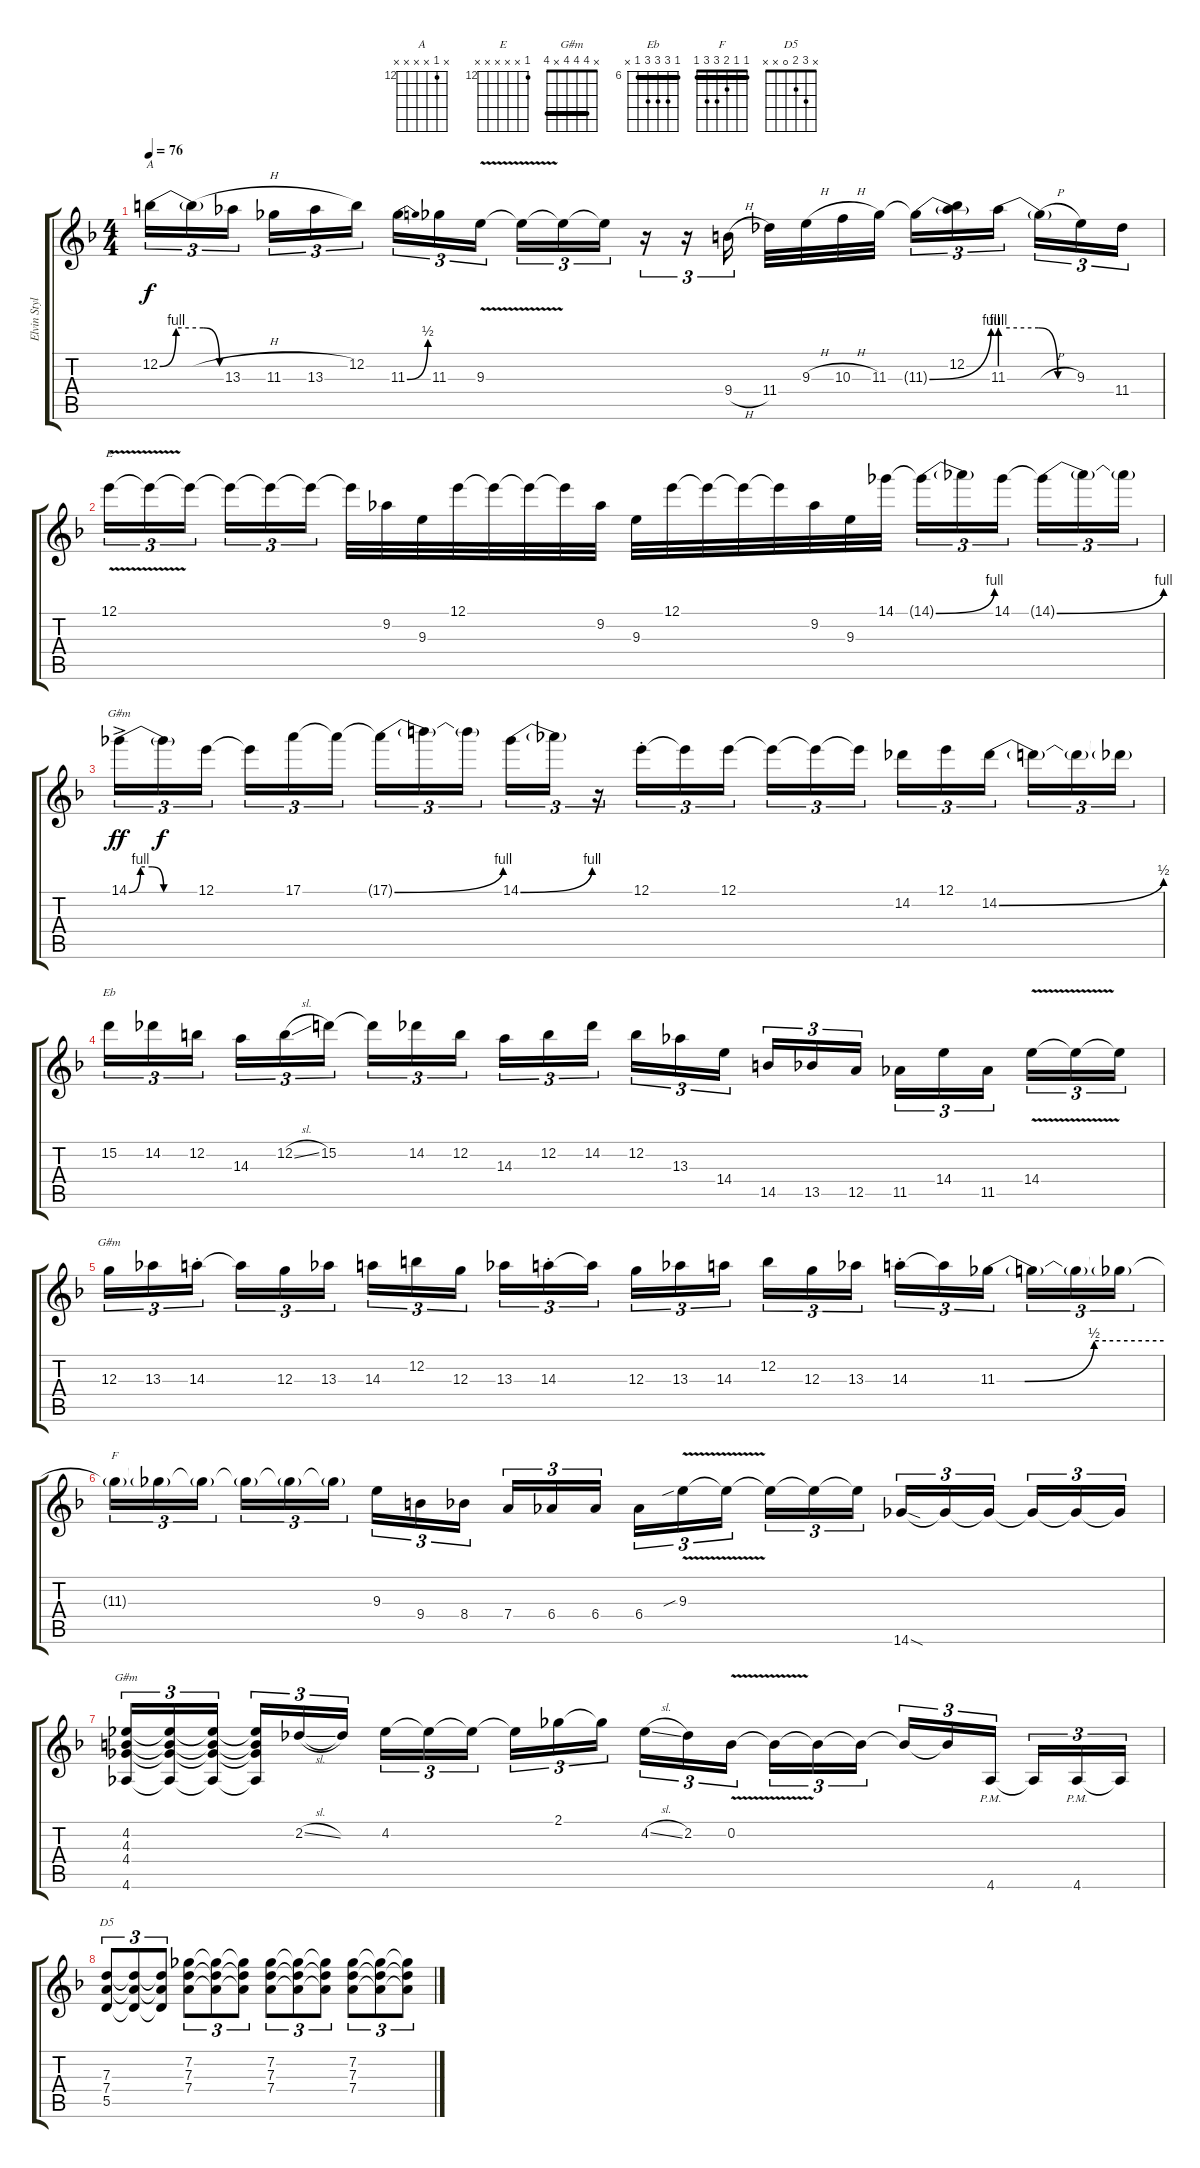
\track ("Elvin Style" "Elvin Styl") {instrument electricguitarclean}
\staff {score tabs}
\tuning (E4 B3 G3 D3 A2 E2) {hide}
\chord ("A" x 12 x x x x) {firstfret 12}
\chord ("E" 12 x x x x x) {firstfret 12}
\chord ("G#m" 5 5 5 7 7 5) {firstfret 5 barre 5}
\chord ("Eb" 6 8 8 8 6 x) {firstfret 6 barre 6}
\chord ("G#m" x x 12 x x x) {firstfret 12}
\chord ("F" 1 1 2 3 3 1) {barre 1}
\chord ("G#m" x 4 4 4 x 4) {barre 4}
\chord ("D5" x 3 2 0 x x)
\ts (4 4)
\tempo 76
\clef g2
\ks f
12.2{be (custom 0 0 15 4 40 4 55 0 60 0)}.16{tu (3 2) ch "A" dy f} 12.2{h t}.16{tu (3 2)} 13.3.16{tu (3 2) beam splitsecondary} 11.3.16{tu (3 2)} 13.3.16{tu (3 2)} 12.2.16{tu (3 2)} 11.3{be (bend 0 0 60 2)}.16{tu (3 2)} 11.3.16{tu (3 2)} 9.3{v}.16{tu (3 2) beam splitsecondary} 9.3{t}.16{tu (3 2)} 9.3{t}.16{tu (3 2)} 9.3{t}.16{tu (3 2)} r.16{tu (3 2)} r.16{tu (3 2)} 9.4{h}.16{tu (3 2) beam splitsecondary} 11.4.32 9.3{h}.32 10.3{h}.32 11.3.32 11.3{be (bend 0 0 60 4) t}.16{tu (3 2)} (12.2 11.3{t}).16{tu (3 2)} 11.3{be (custom 0 4 30 4 45 0 60 0)}.16{tu (3 2) beam splitsecondary} 11.3{h t}.16{tu (3 2)} 9.3.16{tu (3 2)} 11.4.16{tu (3 2)} |
12.1{v}.16{tu (3 2) ch "E"} 12.1{t}.16{tu (3 2)} 12.1{t}.16{tu (3 2) beam splitsecondary} 12.1{t}.16{tu (3 2)} 12.1{t}.16{tu (3 2)} 12.1{t}.16{tu (3 2)} 12.1{t}.32 9.2.32 9.3.32 12.1.32 12.1{t}.32 12.1{t}.32 12.1{t}.32 9.2.32 9.3.32 12.1.32 12.1{t}.32 12.1{t}.32 12.1{t}.32 9.2.32 9.3.32 14.1.32 14.1{be (bend 0 0 60 4) t}.16{tu (3 2)} 14.1{t}.16{tu (3 2)} 14.1.16{tu (3 2) beam splitsecondary} 14.1{be (bend 0 0 60 4) t}.16{tu (3 2)} 14.1{t}.16{tu (3 2)} 14.1{t}.16{tu (3 2)} |
14.1{be (custom 0 0 10 4 20 4 30 0 60 0) ac}.16{tu (3 2) ch "G#m" dy ff} 14.1{t}.16{tu (3 2) dy f} 12.1.16{tu (3 2) beam splitsecondary} 12.1{t}.16{tu (3 2)} 17.1.16{tu (3 2)} 17.1{t}.16{tu (3 2)} 17.1{be (bend 0 0 60 4) t}.16{tu (3 2)} 17.1{t}.16{tu (3 2)} 17.1{t}.16{tu (3 2) beam splitsecondary} 14.1{be (bend 0 0 60 4)}.16{tu (3 2)} 14.1{t}.16{tu (3 2)} r.16{tu (3 2)} 12.1{st}.16{tu (3 2)} 12.1{t}.16{tu (3 2)} 12.1.16{tu (3 2) beam splitsecondary} 12.1{t}.16{tu (3 2)} 12.1{t}.16{tu (3 2)} 12.1{t}.16{tu (3 2)} 14.2.16{tu (3 2)} 12.1.16{tu (3 2)} 14.2{be (bend 0 0 60 2)}.16{tu (3 2) beam splitsecondary} 14.2{t}.16{tu (3 2)} 14.2{t}.16{tu (3 2)} 14.2{t}.16{tu (3 2)} |
15.2.16{tu (3 2) ch "Eb"} 14.2.16{tu (3 2)} 12.2.16{tu (3 2) beam splitsecondary} 14.3.16{tu (3 2)} 12.2{sl}.16{tu (3 2)} 15.2.16{tu (3 2)} 15.2{t}.16{tu (3 2)} 14.2.16{tu (3 2)} 12.2.16{tu (3 2) beam splitsecondary} 14.3.16{tu (3 2)} 12.2.16{tu (3 2)} 14.2.16{tu (3 2)} 12.2.16{tu (3 2)} 13.3.16{tu (3 2)} 14.4.16{tu (3 2) beam splitsecondary} 14.5.16{tu (3 2)} 13.5.16{tu (3 2)} 12.5.16{tu (3 2)} 11.5.16{tu (3 2)} 14.4.16{tu (3 2)} 11.5.16{tu (3 2) beam splitsecondary} 14.4{v}.16{tu (3 2)} 14.4{t}.16{tu (3 2)} 14.4{t}.16{tu (3 2)} |
12.3.16{tu (3 2) ch "G#m"} 13.3.16{tu (3 2)} 14.3{st}.16{tu (3 2) beam splitsecondary} 14.3{t}.16{tu (3 2)} 12.3.16{tu (3 2)} 13.3.16{tu (3 2)} 14.3.16{tu (3 2)} 12.2.16{tu (3 2)} 12.3.16{tu (3 2) beam splitsecondary} 13.3.16{tu (3 2)} 14.3{st}.16{tu (3 2)} 14.3{t}.16{tu (3 2)} 12.3.16{tu (3 2)} 13.3.16{tu (3 2)} 14.3.16{tu (3 2) beam splitsecondary} 12.2.16{tu (3 2)} 12.3.16{tu (3 2)} 13.3.16{tu (3 2)} 14.3{st}.16{tu (3 2)} 14.3{t}.16{tu (3 2)} 11.3{be (custom 0 0 10 0 35 2 60 2)}.16{tu (3 2) beam splitsecondary} 11.3{t}.16{tu (3 2)} 11.3{t}.16{tu (3 2)} 11.3{t}.16{tu (3 2)} |
11.3{t}.16{tu (3 2) ch "F"} 11.3{t}.16{tu (3 2)} 11.3{t}.16{tu (3 2) beam splitsecondary} 11.3{t}.16{tu (3 2)} 11.3{t}.16{tu (3 2)} 11.3{t}.16{tu (3 2)} 9.3.16{tu (3 2)} 9.4.16{tu (3 2)} 8.4.16{tu (3 2) beam splitsecondary} 7.4.16{tu (3 2)} 6.4.16{tu (3 2)} 6.4.16{tu (3 2)} 6.4.16{tu (3 2)} 9.3{v sib}.16{tu (3 2)} 9.3{t}.16{tu (3 2) beam splitsecondary} 9.3{t}.16{tu (3 2)} 9.3{t}.16{tu (3 2)} 9.3{t}.16{tu (3 2)} 14.6{sod}.16{tu (3 2)} 14.6{t}.16{tu (3 2)} 14.6{t}.16{tu (3 2) beam splitsecondary} 14.6{t}.16{tu (3 2)} 14.6{t}.16{tu (3 2)} 14.6{t}.16{tu (3 2)} |
(4.2 4.3 4.4 4.6).16{tu (3 2) ch "G#m"} (4.2{t} 4.3{t} 4.4{t} 4.6{t}).16{tu (3 2)} (4.2{t} 4.3{t} 4.4{t} 4.6{t}).16{tu (3 2) beam splitsecondary} (4.2{t} 4.3{t} 4.4{t} 4.6{t}).16{tu (3 2)} 2.2{sl}.16{tu (3 2)} 2.2{t}.16{tu (3 2)} 4.2.16{tu (3 2)} 4.2{t}.16{tu (3 2)} 4.2{t}.16{tu (3 2) beam splitsecondary} 4.2{t}.16{tu (3 2)} 2.1.16{tu (3 2)} 2.1{t}.16{tu (3 2)} 4.2{sl}.16{tu (3 2)} 2.2.16{tu (3 2)} 0.2{v}.16{tu (3 2) beam splitsecondary} 0.2{t}.16{tu (3 2)} 0.2{t}.16{tu (3 2)} 0.2{t}.16{tu (3 2)} 0.2{t}.16{tu (3 2)} 0.2{t}.16{tu (3 2)} 4.6{pm}.16{tu (3 2) beam splitsecondary} 4.6{t}.16{tu (3 2)} 4.6{pm}.16{tu (3 2)} 4.6{t}.16{tu (3 2)} |
(7.3 7.4 5.5).8{tu (3 2) ch "D5"} (7.3{t} 7.4{t} 5.5{t}).8{tu (3 2)} (7.3{t} 7.4{t} 5.5{t}).8{tu (3 2)} (7.2 7.3 7.4).8{tu (3 2)} (7.2{t} 7.3{t} 7.4{t}).8{tu (3 2)} (7.2{t} 7.3{t} 7.4{t}).8{tu (3 2)} (7.2 7.3 7.4).8{tu (3 2)} (7.2{t} 7.3{t} 7.4{t}).8{tu (3 2)} (7.2{t} 7.3{t} 7.4{t}).8{tu (3 2)} (7.2 7.3 7.4).8{tu (3 2)} (7.2{t} 7.3{t} 7.4{t}).8{tu (3 2)} (7.2{t} 7.3{t} 7.4{t}).8{tu (3 2)}
